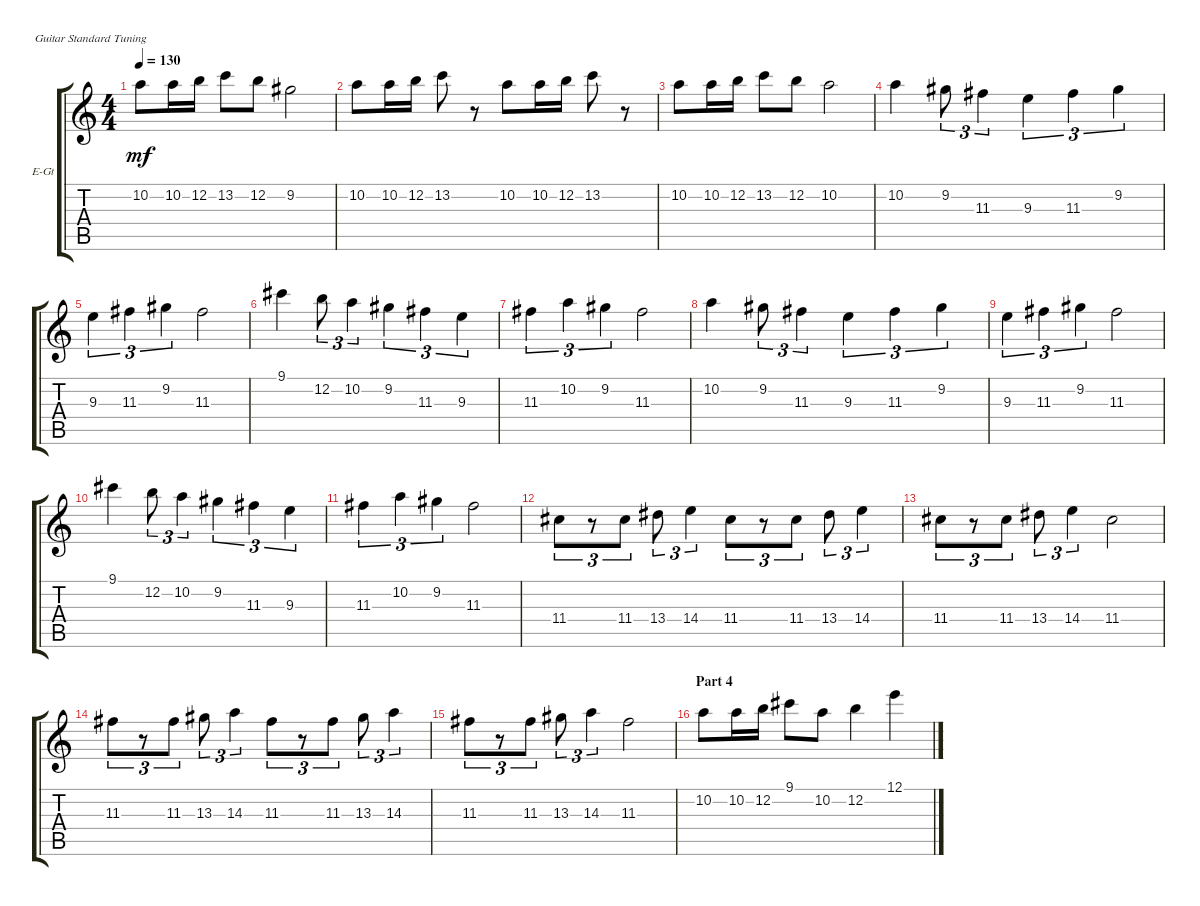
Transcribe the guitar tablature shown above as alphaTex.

\defaultSystemsLayout 4
\bracketExtendMode groupsimilarinstruments
\firstSystemTrackNameOrientation horizontal
\otherSystemsTrackNameOrientation horizontal
\track ("Guitar 3" "E-Gt") {instrument distortionguitar}
\staff {score tabs}
\tuning (E4 B3 G3 D3 A2 E2)
\ts (4 4)
\tempo 130
\clef g2
\ks aminor
10.2.8{dy mf} 10.2.16 12.2.16 13.2.8 12.2.8 9.2.2 |
10.2.8 10.2.16 12.2.16 13.2.8 r.8 10.2.8 10.2.16 12.2.16 13.2.8 r.8 |
10.2.8 10.2.16 12.2.16 13.2.8 12.2.8 10.2.2 |
10.2.4 9.2.8{tu (3 2)} 11.3.4{tu (3 2)} 9.3.4{tu (3 2)} 11.3.4{tu (3 2)} 9.2.4{tu (3 2)} |
9.3.4{tu (3 2)} 11.3.4{tu (3 2)} 9.2.4{tu (3 2)} 11.3.2 |
9.1.4 12.2.8{tu (3 2)} 10.2.4{tu (3 2)} 9.2.4{tu (3 2)} 11.3.4{tu (3 2)} 9.3.4{tu (3 2)} |
11.3.4{tu (3 2)} 10.2.4{tu (3 2)} 9.2.4{tu (3 2)} 11.3.2 |
10.2.4 9.2.8{tu (3 2)} 11.3.4{tu (3 2)} 9.3.4{tu (3 2)} 11.3.4{tu (3 2)} 9.2.4{tu (3 2)} |
9.3.4{tu (3 2)} 11.3.4{tu (3 2)} 9.2.4{tu (3 2)} 11.3.2 |
9.1.4 12.2.8{tu (3 2)} 10.2.4{tu (3 2)} 9.2.4{tu (3 2)} 11.3.4{tu (3 2)} 9.3.4{tu (3 2)} |
11.3.4{tu (3 2)} 10.2.4{tu (3 2)} 9.2.4{tu (3 2)} 11.3.2 |
11.4.8{tu (3 2)} r.8{tu (3 2)} 11.4.8{tu (3 2)} 13.4.8{tu (3 2)} 14.4.4{tu (3 2)} 11.4.8{tu (3 2)} r.8{tu (3 2)} 11.4.8{tu (3 2)} 13.4.8{tu (3 2)} 14.4.4{tu (3 2)} |
11.4.8{tu (3 2)} r.8{tu (3 2)} 11.4.8{tu (3 2)} 13.4.8{tu (3 2)} 14.4.4{tu (3 2)} 11.4.2 |
11.3.8{tu (3 2)} r.8{tu (3 2)} 11.3.8{tu (3 2)} 13.3.8{tu (3 2)} 14.3.4{tu (3 2)} 11.3.8{tu (3 2)} r.8{tu (3 2)} 11.3.8{tu (3 2)} 13.3.8{tu (3 2)} 14.3.4{tu (3 2)} |
11.3.8{tu (3 2)} r.8{tu (3 2)} 11.3.8{tu (3 2)} 13.3.8{tu (3 2)} 14.3.4{tu (3 2)} 11.3.2 |
\section ("" "Part 4")
10.2.8 10.2.16 12.2.16 9.1.8 10.2.8 12.2.4 12.1.4
